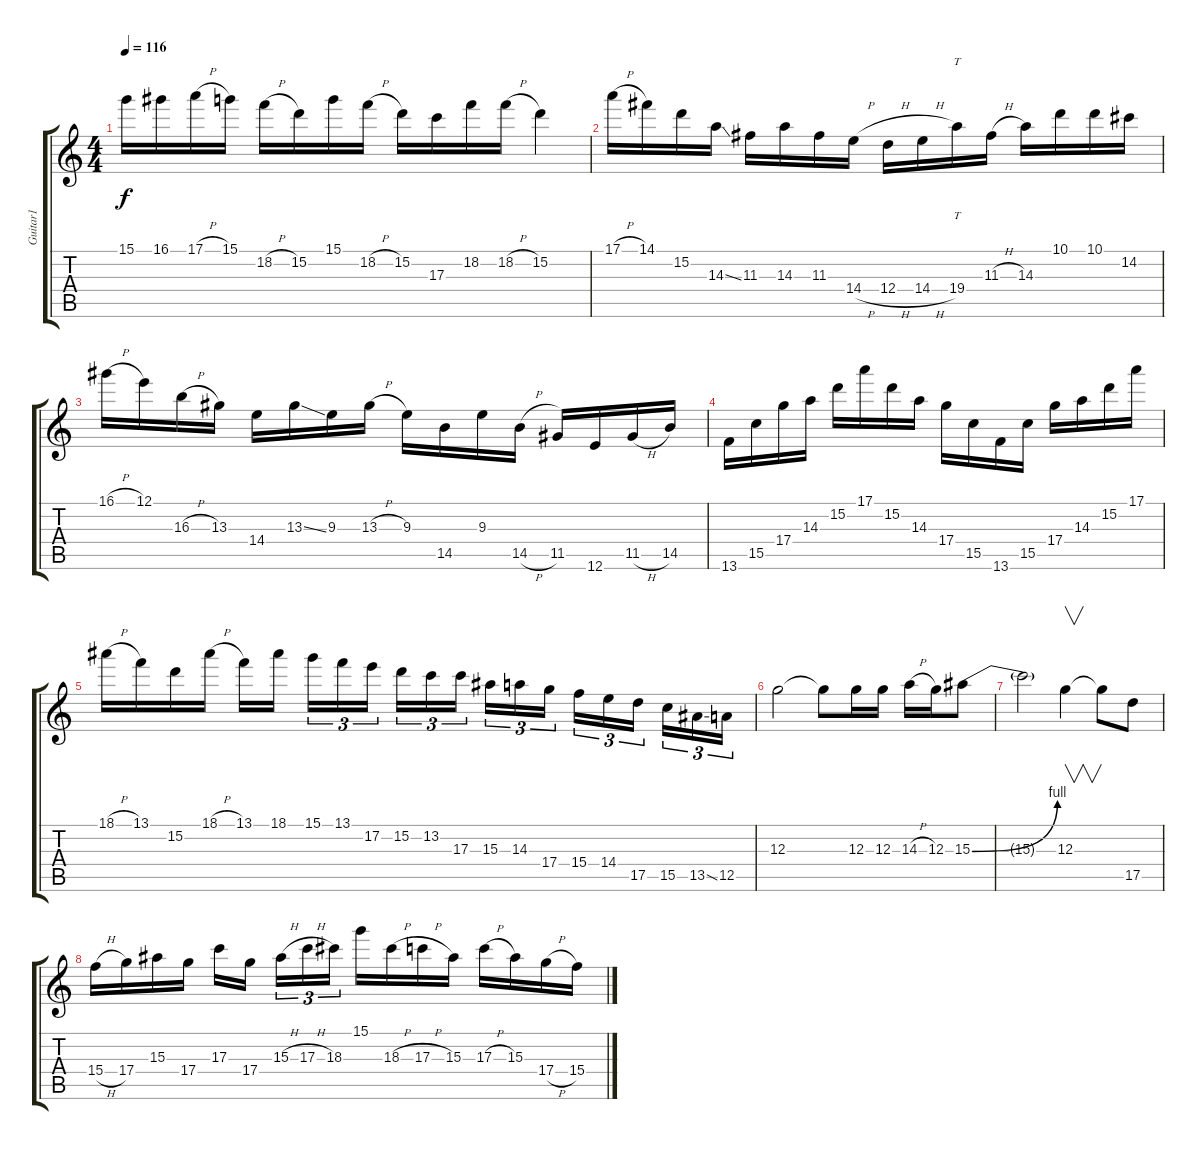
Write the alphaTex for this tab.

\track ("Guitar1" "Guitar1") {instrument distortionguitar}
\staff {score tabs}
\tuning (E4 B3 G3 D3 A2 E2) {hide}
\ts (4 4)
\tempo 116
\clef g2
\ks c
15.1.16{dy f} 16.1.16 17.1{h}.16 15.1.16 18.2{h}.16 15.2.16 15.1.16 18.2{h}.16 15.2.16 17.3.16 18.2.16 18.2{h}.16 15.2.4 |
17.1{h}.16 14.1.16 15.2.16 14.3{ss}.16 11.3.16 14.3.16 11.3.16 14.4{h}.16 12.4{h}.16 14.4{h}.16 19.4.16{tt} 11.3{h}.16 14.3.16 10.1.16 10.1.16 14.2.16 |
16.1{h}.16 12.1.16 16.3{h}.16 13.3.16 14.4.16 13.3{ss}.16 9.3.16 13.3{h}.16 9.3.16 14.5.16 9.3.16 14.5{h}.16 11.5.16 12.6.16 11.5{h}.16 14.5.16 |
13.6.16 15.5.16 17.4.16 14.3.16 15.2.16 17.1.16 15.2.16 14.3.16 17.4.16 15.5.16 13.6.16 15.5.16 17.4.16 14.3.16 15.2.16 17.1.16 |
18.1{h}.16 13.1.16 15.2.16 18.1{h}.16 13.1.16 18.1.16 15.1.16{tu (3 2)} 13.1.16{tu (3 2)} 17.2.16{tu (3 2)} 15.2.16{tu (3 2)} 13.2.16{tu (3 2)} 17.3.16{tu (3 2)} 15.3.16{tu (3 2)} 14.3.16{tu (3 2)} 17.4.16{tu (3 2)} 15.4.16{tu (3 2)} 14.4.16{tu (3 2)} 17.5.16{tu (3 2)} 15.5.16{tu (3 2)} 13.5{ss}.16{tu (3 2)} 12.5.16{tu (3 2)} |
12.3.2 12.3{t}.8 12.3.16 12.3.16 14.3{h}.16 12.3.16 15.3{be (bend 0 0 60 4)}.8 |
15.3{t}.2 12.3.4{v} 12.3{t}.8 17.5.8 |
15.4{h}.16 17.4.16 15.3.16 17.4.16 17.3.16 17.4.16 15.3{h}.16{tu (3 2)} 17.3{h}.16{tu (3 2)} 18.3.16{tu (3 2)} 15.1.16 18.3{h}.16 17.3{h}.16 15.3.16 17.3{h}.16 15.3.16 17.4{h}.16 15.4.16
